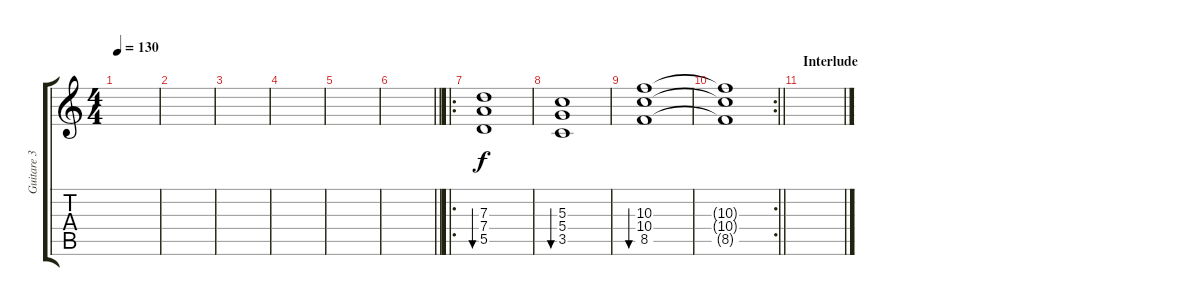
\track ("Guitare 3" "Guitare 3") {instrument overdrivenguitar}
\staff {score tabs}
\tuning (E4 B3 G3 D3 A2 E2) {hide}
\ts (4 4)
\tempo 130
\clef g2
\ks c
|
|
|
|
|
\barLineRight lightlight
|
\ro
(7.3 7.4 5.5).1{bu 60} |
(5.3 5.4 3.5).1{bu 60} |
(10.3 10.4 8.5).1{bu 60} |
\rc 2
\barLineRight lightlight
(10.3{t} 10.4{t} 8.5{t}).1 |
\section ("" "Interlude")
